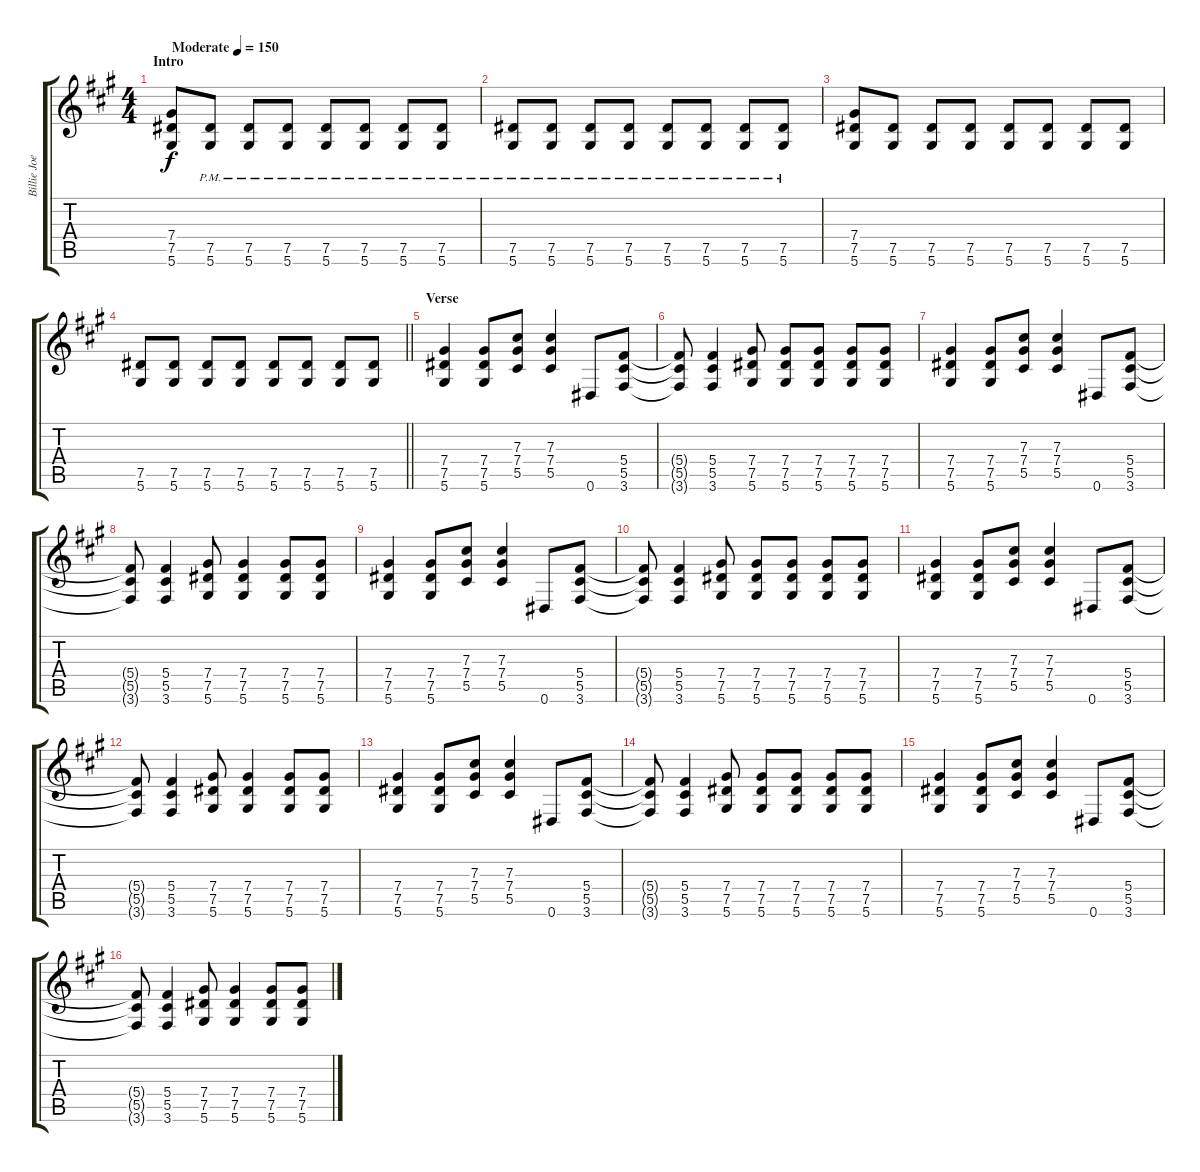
\track ("Billie Joe Armstrong (Guitar)" "Billie Joe") {instrument overdrivenguitar}
\staff {score tabs}
\tuning (Eb4 Bb3 Gb3 Db3 Ab2 Eb2) {hide}
\ts (4 4)
\section ("" "Intro")
\tempo (150 "Moderate")
\clef g2
\ks a
(7.4 7.5 5.6).8{dy f instrument overdrivenguitar} (7.5{pm} 5.6{pm}).8 (7.5{pm} 5.6{pm}).8 (7.5{pm} 5.6{pm}).8 (7.5{pm} 5.6{pm}).8 (7.5{pm} 5.6{pm}).8 (7.5{pm} 5.6{pm}).8 (7.5{pm} 5.6{pm}).8 |
(7.5{pm} 5.6{pm}).8 (7.5{pm} 5.6{pm}).8 (7.5{pm} 5.6{pm}).8 (7.5{pm} 5.6{pm}).8 (7.5{pm} 5.6{pm}).8 (7.5{pm} 5.6{pm}).8 (7.5{pm} 5.6{pm}).8 (7.5{pm} 5.6{pm}).8 |
(7.4 7.5 5.6).8 (7.5 5.6).8 (7.5 5.6).8 (7.5 5.6).8 (7.5 5.6).8 (7.5 5.6).8 (7.5 5.6).8 (7.5 5.6).8 |
\barLineRight lightlight
(7.5 5.6).8 (7.5 5.6).8 (7.5 5.6).8 (7.5 5.6).8 (7.5 5.6).8 (7.5 5.6).8 (7.5 5.6).8 (7.5 5.6).8 |
\section ("" "Verse")
(7.4 7.5 5.6).4 (7.4 7.5 5.6).8 (7.3 7.4 5.5).8 (7.3 7.4 5.5).4 0.6.8 (5.4 5.5 3.6).8 |
(5.4{t} 5.5{t} 3.6{t}).8 (5.4 5.5 3.6).4 (7.4 7.5 5.6).8 (7.4 7.5 5.6).8 (7.4 7.5 5.6).8 (7.4 7.5 5.6).8 (7.4 7.5 5.6).8 |
(7.4 7.5 5.6).4 (7.4 7.5 5.6).8 (7.3 7.4 5.5).8 (7.3 7.4 5.5).4 0.6.8 (5.4 5.5 3.6).8 |
(5.4{t} 5.5{t} 3.6{t}).8 (5.4 5.5 3.6).4 (7.4 7.5 5.6).8 (7.4 7.5 5.6).4 (7.4 7.5 5.6).8 (7.4 7.5 5.6).8 |
(7.4 7.5 5.6).4 (7.4 7.5 5.6).8 (7.3 7.4 5.5).8 (7.3 7.4 5.5).4 0.6.8 (5.4 5.5 3.6).8 |
(5.4{t} 5.5{t} 3.6{t}).8 (5.4 5.5 3.6).4 (7.4 7.5 5.6).8 (7.4 7.5 5.6).8 (7.4 7.5 5.6).8 (7.4 7.5 5.6).8 (7.4 7.5 5.6).8 |
(7.4 7.5 5.6).4 (7.4 7.5 5.6).8 (7.3 7.4 5.5).8 (7.3 7.4 5.5).4 0.6.8 (5.4 5.5 3.6).8 |
(5.4{t} 5.5{t} 3.6{t}).8 (5.4 5.5 3.6).4 (7.4 7.5 5.6).8 (7.4 7.5 5.6).4 (7.4 7.5 5.6).8 (7.4 7.5 5.6).8 |
(7.4 7.5 5.6).4 (7.4 7.5 5.6).8 (7.3 7.4 5.5).8 (7.3 7.4 5.5).4 0.6.8 (5.4 5.5 3.6).8 |
(5.4{t} 5.5{t} 3.6{t}).8 (5.4 5.5 3.6).4 (7.4 7.5 5.6).8 (7.4 7.5 5.6).8 (7.4 7.5 5.6).8 (7.4 7.5 5.6).8 (7.4 7.5 5.6).8 |
(7.4 7.5 5.6).4 (7.4 7.5 5.6).8 (7.3 7.4 5.5).8 (7.3 7.4 5.5).4 0.6.8 (5.4 5.5 3.6).8 |
(5.4{t} 5.5{t} 3.6{t}).8 (5.4 5.5 3.6).4 (7.4 7.5 5.6).8 (7.4 7.5 5.6).4 (7.4 7.5 5.6).8 (7.4 7.5 5.6).8
